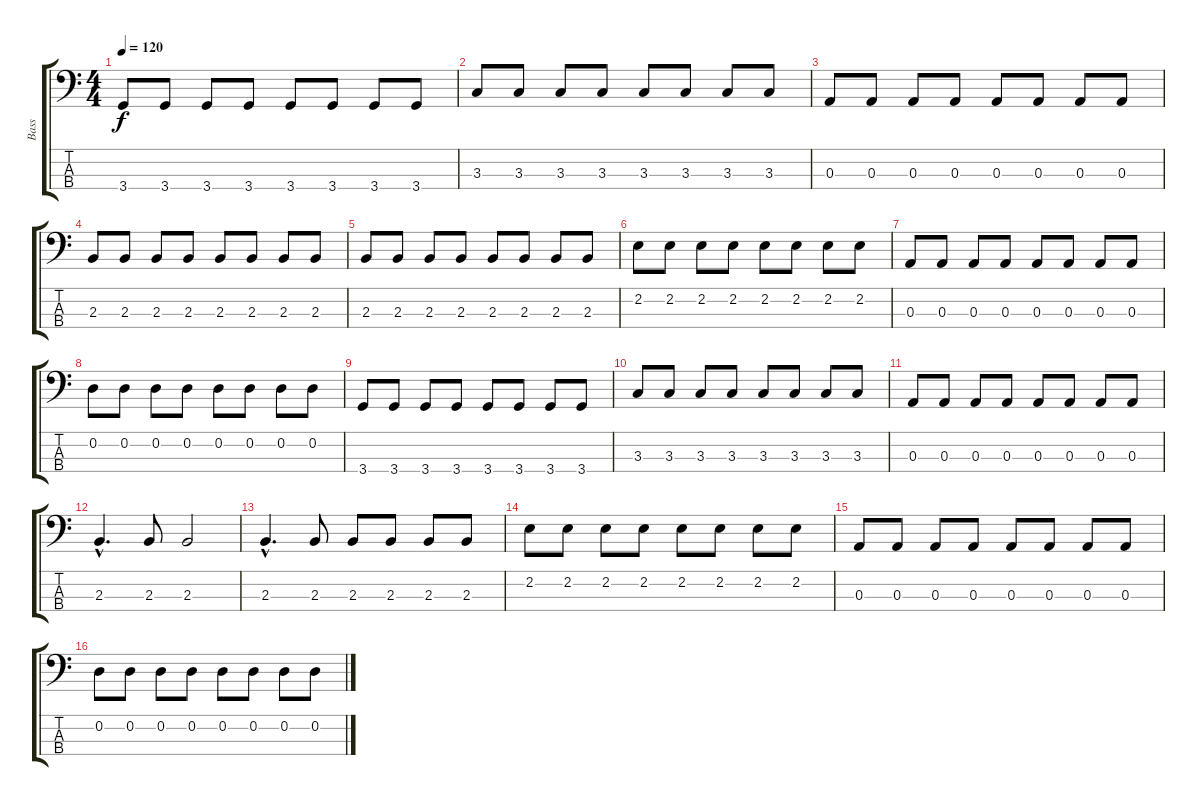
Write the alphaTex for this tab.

\track ("Bass" "Bass") {instrument electricbasspick}
\staff {score tabs}
\tuning (G2 D2 A1 E1) {hide}
\ts (4 4)
\tempo 120
\clef f4
\ks c
3.4.8{dy f} 3.4.8 3.4.8 3.4.8 3.4.8 3.4.8 3.4.8 3.4.8 |
3.3.8 3.3.8 3.3.8 3.3.8 3.3.8 3.3.8 3.3.8 3.3.8 |
0.3.8 0.3.8 0.3.8 0.3.8 0.3.8 0.3.8 0.3.8 0.3.8 |
2.3.8 2.3.8 2.3.8 2.3.8 2.3.8 2.3.8 2.3.8 2.3.8 |
2.3.8 2.3.8 2.3.8 2.3.8 2.3.8 2.3.8 2.3.8 2.3.8 |
2.2.8 2.2.8 2.2.8 2.2.8 2.2.8 2.2.8 2.2.8 2.2.8 |
0.3.8 0.3.8 0.3.8 0.3.8 0.3.8 0.3.8 0.3.8 0.3.8 |
0.2.8 0.2.8 0.2.8 0.2.8 0.2.8 0.2.8 0.2.8 0.2.8 |
3.4.8 3.4.8 3.4.8 3.4.8 3.4.8 3.4.8 3.4.8 3.4.8 |
3.3.8 3.3.8 3.3.8 3.3.8 3.3.8 3.3.8 3.3.8 3.3.8 |
0.3.8 0.3.8 0.3.8 0.3.8 0.3.8 0.3.8 0.3.8 0.3.8 |
2.3{hac}.4{d} 2.3.8 2.3.2 |
2.3{hac}.4{d} 2.3.8 2.3.8 2.3.8 2.3.8 2.3.8 |
2.2.8 2.2.8 2.2.8 2.2.8 2.2.8 2.2.8 2.2.8 2.2.8 |
0.3.8 0.3.8 0.3.8 0.3.8 0.3.8 0.3.8 0.3.8 0.3.8 |
0.2.8 0.2.8 0.2.8 0.2.8 0.2.8 0.2.8 0.2.8 0.2.8
